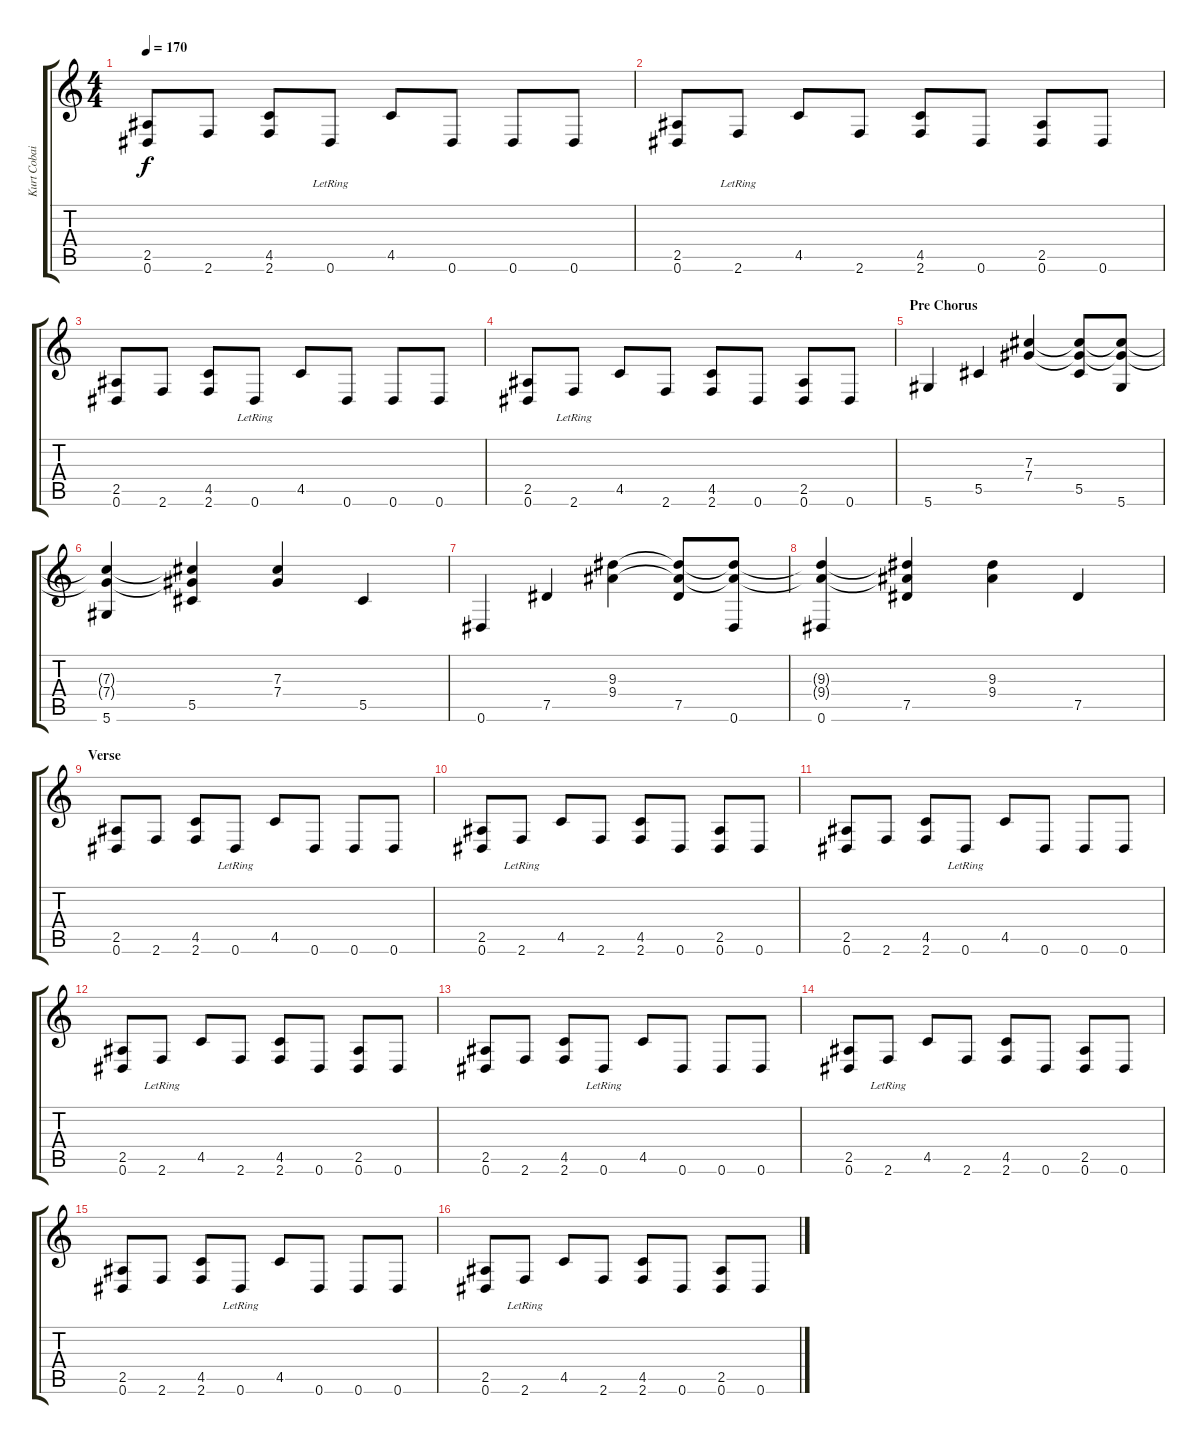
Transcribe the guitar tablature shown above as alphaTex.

\track ("Kurt Cobain (Guitar)" "Kurt Cobai") {instrument electricguitarclean}
\staff {score tabs}
\tuning (Eb4 Bb3 Gb3 Db3 Ab2 Eb2) {hide}
\ts (4 4)
\tempo 170
\clef g2
\ks c
(2.5 0.6).8{dy f} 2.6.8 (4.5 2.6).8 0.6{lr}.8 4.5.8 0.6.8 0.6.8 0.6.8 |
(2.5 0.6).8 2.6{lr}.8 4.5.8 2.6.8 (4.5 2.6).8 0.6.8 (2.5 0.6).8 0.6.8 |
(2.5 0.6).8 2.6.8 (4.5 2.6).8 0.6{lr}.8 4.5.8 0.6.8 0.6.8 0.6.8 |
(2.5 0.6).8 2.6{lr}.8 4.5.8 2.6.8 (4.5 2.6).8 0.6.8 (2.5 0.6).8 0.6.8 |
\section ("" "Pre Chorus")
5.6.4 5.5.4 (7.3 7.4).4 (7.3{t} 7.4{t} 5.5).8 (7.3{t} 7.4{t} 5.6).8 |
(7.3{t} 7.4{t} 5.6).4 (7.3{t} 7.4{t} 5.5).4 (7.3 7.4).4 5.5.4 |
0.6.4 7.5.4 (9.3 9.4).4 (9.3{t} 9.4{t} 7.5).8 (9.3{t} 9.4{t} 0.6).8 |
(9.3{t} 9.4{t} 0.6).4 (9.3{t} 9.4{t} 7.5).4 (9.3 9.4).4 7.5.4 |
\section ("" "Verse")
(2.5 0.6).8 2.6.8 (4.5 2.6).8 0.6{lr}.8 4.5.8 0.6.8 0.6.8 0.6.8 |
(2.5 0.6).8 2.6{lr}.8 4.5.8 2.6.8 (4.5 2.6).8 0.6.8 (2.5 0.6).8 0.6.8 |
(2.5 0.6).8 2.6.8 (4.5 2.6).8 0.6{lr}.8 4.5.8 0.6.8 0.6.8 0.6.8 |
(2.5 0.6).8 2.6{lr}.8 4.5.8 2.6.8 (4.5 2.6).8 0.6.8 (2.5 0.6).8 0.6.8 |
(2.5 0.6).8 2.6.8 (4.5 2.6).8 0.6{lr}.8 4.5.8 0.6.8 0.6.8 0.6.8 |
(2.5 0.6).8 2.6{lr}.8 4.5.8 2.6.8 (4.5 2.6).8 0.6.8 (2.5 0.6).8 0.6.8 |
(2.5 0.6).8 2.6.8 (4.5 2.6).8 0.6{lr}.8 4.5.8 0.6.8 0.6.8 0.6.8 |
(2.5 0.6).8 2.6{lr}.8 4.5.8 2.6.8 (4.5 2.6).8 0.6.8 (2.5 0.6).8 0.6.8
